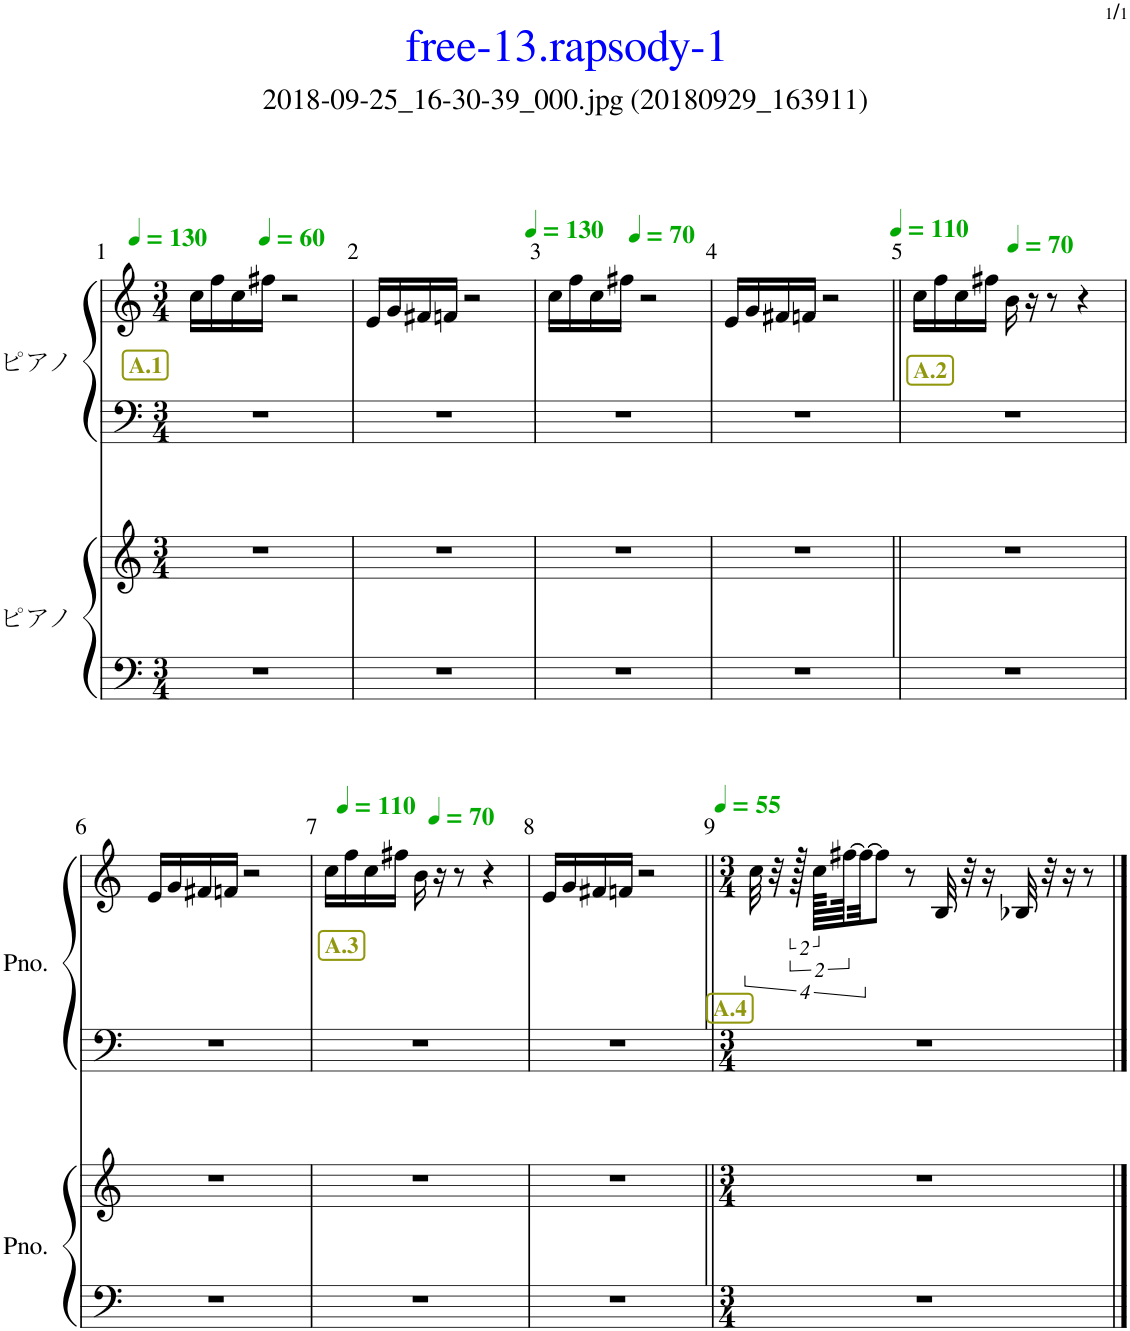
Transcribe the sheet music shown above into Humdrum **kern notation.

**kern	**kern	**kern	**kern
*part2	*part2	*part1	*part1
*staff4	*staff3	*staff2	*staff1
*I"ピアノ	*	*I"ピアノ	*
*clefF4	*clefG2	*clefF4	*clefG2
*k[]	*k[]	*k[]	*k[]
*M3/4	*M3/4	*M3/4	*M3/4
*MM130	*MM130	*MM130	*MM130
!!LO:REH:place=s1:b:B:cj:color=#91980E:fs=11:t=A.1
=1	=1	=1	=1
2.r	2.r	2.r	16cc\LL
.	.	.	16ff\
.	.	.	16cc\
.	.	.	16ff#X\JJ
*	*	*	*MM60
.	.	.	2r
=2	=2	=2	=2
2.r	2.r	2.r	16e/LL
.	.	.	16g/
.	.	.	16f#X/
.	.	.	16fn/JJ
.	.	.	2r
=3	=3	=3	=3
*	*	*	*MM130
2.r	2.r	2.r	16cc\LL
.	.	.	16ff\
.	.	.	16cc\
.	.	.	16ff#X\JJ
*	*	*	*MM70
.	.	.	2r
=4	=4	=4	=4
2.r	2.r	2.r	16e/LL
.	.	.	16g/
.	.	.	16f#X/
.	.	.	16fn/JJ
.	.	.	2r
=5||	=5||	=5||	=5||
!!LO:REH:place=s1:b:B:cj:color=#91980E:fs=11:t=A.2
*	*	*	*MM110
2.r	2.r	2.r	16cc\LL
.	.	.	16ff\
.	.	.	16cc\
.	.	.	16ff#X\JJ
*	*	*	*MM70
.	.	.	16b\
.	.	.	16r
.	.	.	8r
.	.	.	4r
!!LO:LB:g=z
=6	=6	=6	=6
2.r	2.r	2.r	16e/LL
.	.	.	16g/
.	.	.	16f#X/
.	.	.	16fn/JJ
.	.	.	2r
=7	=7	=7	=7
!!LO:REH:place=s1:b:B:cj:color=#91980E:fs=11:t=A.3
*	*	*	*MM110
2.r	2.r	2.r	16cc\LL
.	.	.	16ff\
.	.	.	16cc\
.	.	.	16ff#X\JJ
*	*	*	*MM70
.	.	.	16b\
.	.	.	16r
.	.	.	8r
.	.	.	4r
=8	=8	=8	=8
2.r	2.r	2.r	16e/LL
.	.	.	16g/
.	.	.	16f#X/
.	.	.	16fn/JJ
.	.	.	2r
=9||	=9||	=9||	=9||
!!LO:REH:place=s1:b:B:cj:color=#91980E:fs=11:t=A.4
*M3/4	*M3/4	*M3/4	*M3/4
*	*	*	*MM55
2.r	2.r	2.r	32cc\
.	.	.	32r
.	.	.	128r
.	.	.	128cc\KLLLL
.	.	.	[64ff#X\J
.	.	.	32ff#\JJ_
.	.	.	8ff#\J]
.	.	.	8r
.	.	.	32B/
.	.	.	32r
.	.	.	16r
.	.	.	32B-X/
.	.	.	32r
.	.	.	16r
.	.	.	8r
==	==	==	==
*-	*-	*-	*-
